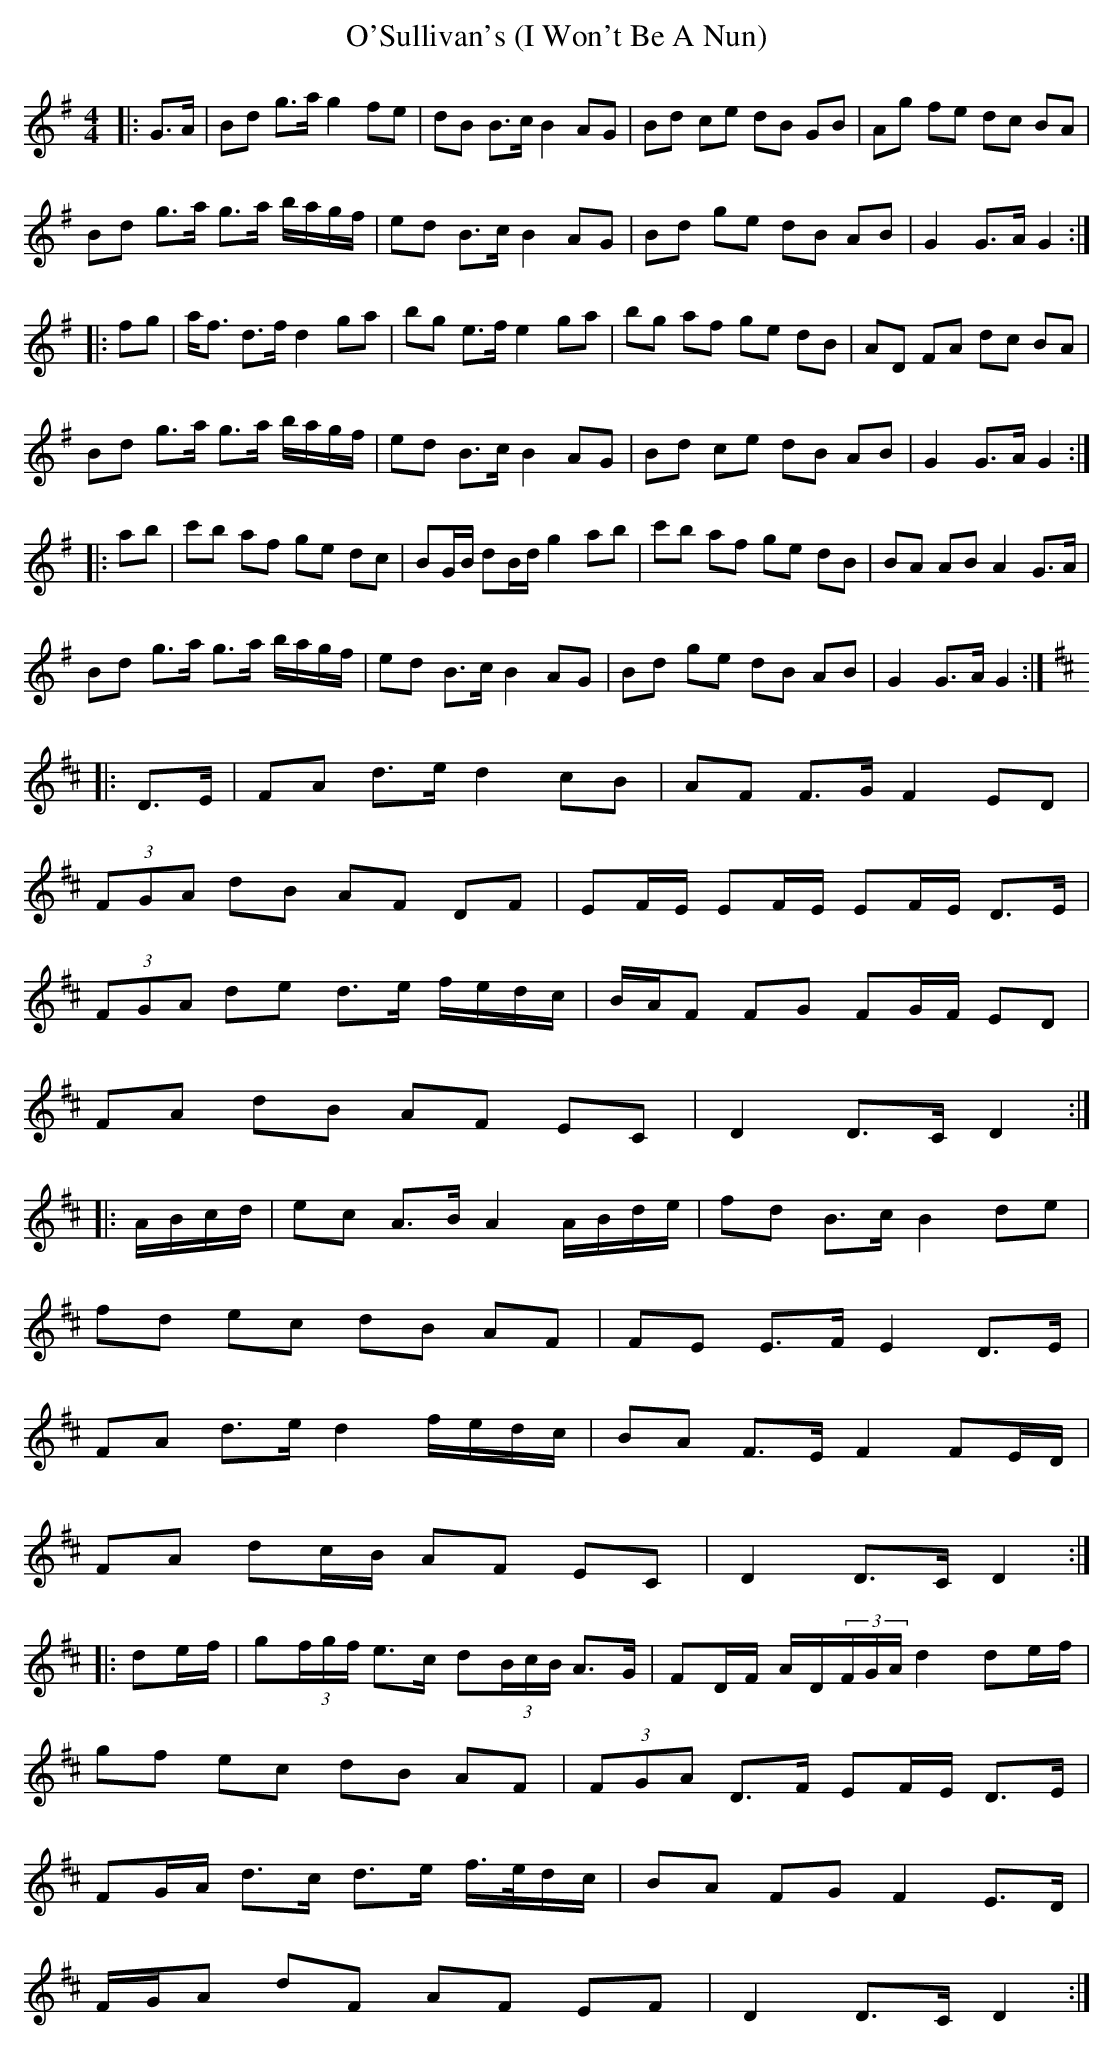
X:1
T: O'Sullivan's (I Won't Be A Nun)
M: 4/4
L: 1/8
K: Gmaj
|:G>A|Bd g>a g2 fe|dB B>c B2 AG|Bd ce dB GB|Ag fe dc BA|
Bd g>a g>a b/a/g/f/|ed B>c B2 AG|Bd ge dB AB|G2 G>A G2:|
|:fg|a<f d>f d2 ga|bg e>f e2 ga|bg af ge dB|AD FA dc BA|
Bd g>a g>a b/a/g/f/|ed B>c B2 AG|Bd ce dB AB|G2 G>A G2:|
|:ab|c'b af ge dc|BG/B/ dB/d/ g2 ab|c'b af ge dB|BA AB A2 G>A|
Bd g>a g>a b/a/g/f/|ed B>c B2 AG|Bd ge dB AB|G2 G>A G2:|
K:Dmaj
|:D>E|FA d>e d2 cB|AF F>G F2 ED|
(3FGA dB AF DF|EF/E/ EF/E/ EF/E/ D>E|
(3FGA de d>e f/e/d/c/|B/A/F FG FG/F/ ED|
FA dB AF EC|D2 D>C D2:|
|:A/B/c/d/|ec A>B A2 A/B/d/e/|fd B>c B2 de|
fd ec dB AF|FE E>F E2 D>E|
FA d>e d2 f/e/d/c/|BA F>E F2 FE/D/|
FA dc/B/ AF EC|D2 D>C D2:|
|:de/f/|g(3f/g/f/ e>c d(3B/c/B/ A>G|FD/F/ A/D/(3F/G/A/ d2 de/f/|
gf ec dB AF|(3FGA D>F EF/E/ D>E|
FG/A/ d>c d>e f/>e/d/c/|BA FG F2 E>D|
F/G/A dF AF EF|D2 D>C D2:|
